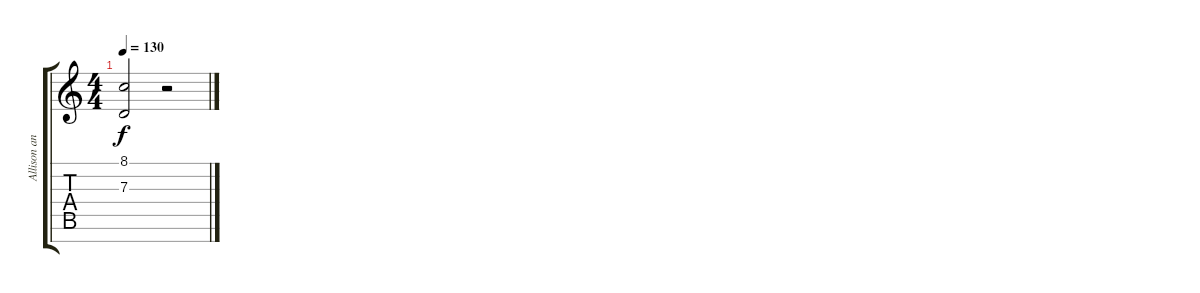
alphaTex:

\track ("Allison and Torry" "Allison an") {instrument choiraahs}
\staff {score tabs}
\tuning (E4 B3 G3 D3 A2 E2 B1) {hide}
\ts (4 4)
\tempo 130
\clef g2
\ks c
(8.1{t} 7.3{t}).2{dy f} r.2
